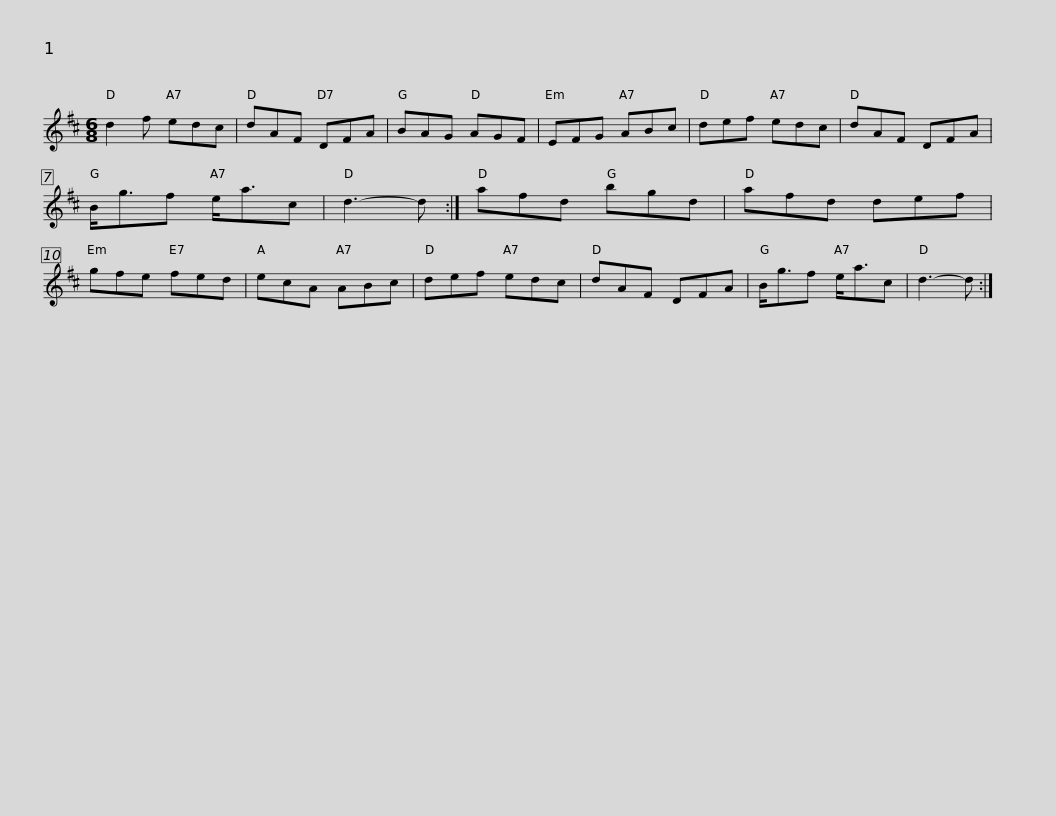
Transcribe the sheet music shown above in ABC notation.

X:1
L:1/8
M:6/8
I:linebreak $
K:D
V:1 treble
V:1
 d2 f edc | dAF DFA | BAG AGF | EFG ABc | def edc | %5
 dAF DFA | B<gf e<ac |$ d3- d :| afd bgd | afd def | %10
 gfe fed | ecA ABc | def edc | dAF DFA |$ B<gf e<ac | %15
 d3- d :| %16
